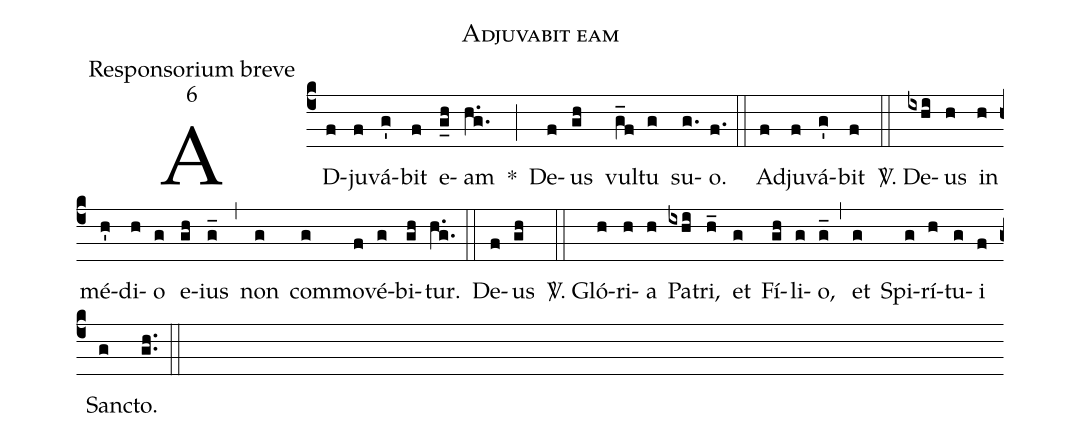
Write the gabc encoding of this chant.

name:Adjuvabit eam;
office-part:Responsorium breve;
mode:6;
%%
(c4) AD(f){ju}(f)vá(g')bit(f) e(g_h)am(h.g.) *(;)
De(f)us(gh) vul(g_f)tu(g) su(g.)o.(f.) (::) Ad(f){ju}(f)vá(g')bit(f)  (::)
<sp>V/</sp>. De(ixhi)us(h) in(h) mé(h')di(h)o(g) e(gh)ius(g_) (,) non(g) com(g)mo(f)vé(g)bi(gh)tur.(h.g.) (::) De(f)us(gh) (::) <sp>V/</sp>. Gló(h)ri(h)a(h) Pa(ixhi)tri,(h_) et(g) Fí(gh)li(g)o,(g_) (,) et(g) Spi(g)rí(h)tu(g)i(f) Sanc(g)to.(g.h.) (::)
